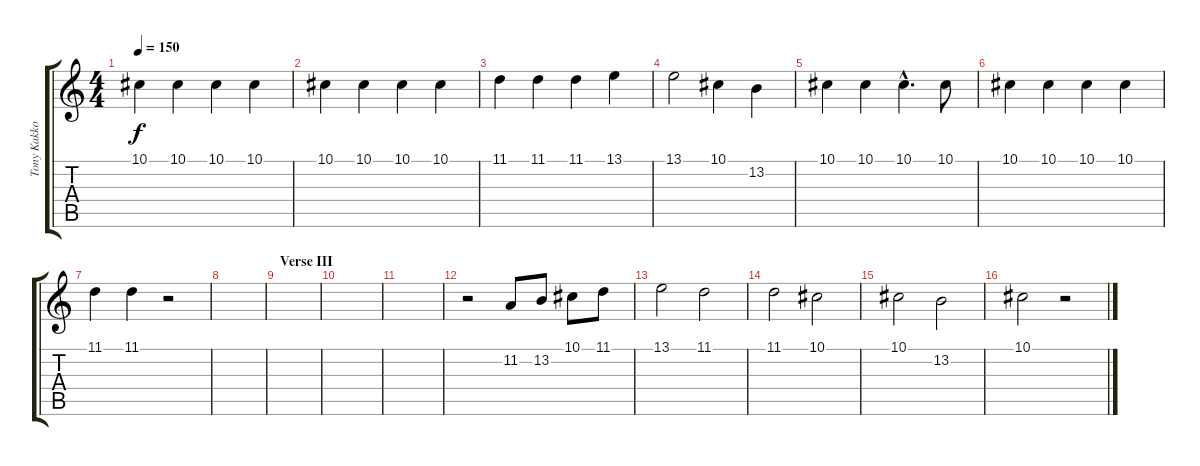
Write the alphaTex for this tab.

\track ("Tony Kakko - Backing Vocals" "Tony Kakko") {instrument lead1square}
\staff {score tabs}
\tuning (Eb4 Bb3 Gb3 Db3 Ab2 Eb2) {hide}
\ts (4 4)
\tempo 150
\clef g2
\ks c
10.1.4{dy f} 10.1.4 10.1.4 10.1.4 |
10.1.4 10.1.4 10.1.4 10.1.4 |
11.1.4 11.1.4 11.1.4 13.1.4 |
13.1.2 10.1.4 13.2.4 |
10.1.4 10.1.4 10.1{hac}.4{d} 10.1.8 |
10.1.4 10.1.4 10.1.4 10.1.4 |
11.1.4 11.1.4 r.2 |
|
\section ("" "Verse III")
|
|
|
r.2 11.2.8 13.2.8 10.1.8 11.1.8 |
13.1.2 11.1.2 |
11.1.2 10.1.2 |
10.1.2 13.2.2 |
10.1.2 r.2
